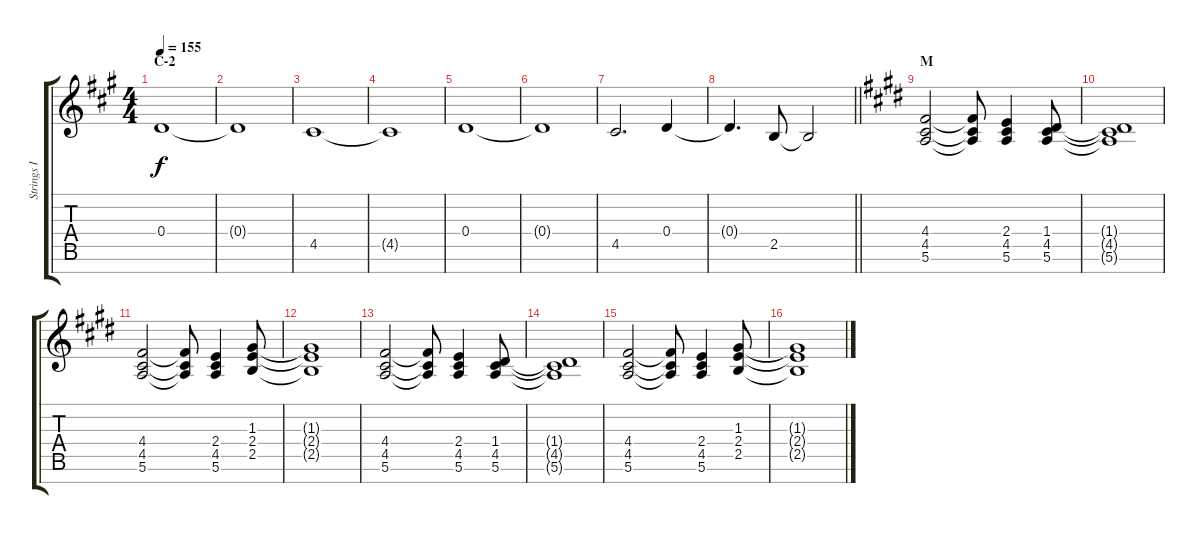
\track ("Strings I" "Strings I") {instrument stringensemble1}
\staff {score tabs}
\tuning (E5 B4 G4 D4 A3 E3 B2) {hide}
\ts (4 4)
\section ("" "C-2")
\tempo 155
\clef g2
\ks a
0.4.1{dy f} |
0.4{t}.1 |
4.5.1 |
4.5{t}.1 |
0.4.1 |
0.4{t}.1 |
4.5.2{d} 0.4.4 |
\barLineRight lightlight
0.4{t}.4{d} 2.5.8 2.5{t}.2 |
\section ("" "M")
\ks e
(4.4 4.5 5.6).2 (4.4{t} 4.5{t} 5.6{t}).8 (2.4 4.5 5.6).4 (1.4 4.5 5.6).8 |
(1.4{t} 4.5{t} 5.6{t}).1 |
(4.4 4.5 5.6).2 (4.4{t} 4.5{t} 5.6{t}).8 (2.4 4.5 5.6).4 (1.3 2.4 2.5).8 |
(1.3{t} 2.4{t} 2.5{t}).1 |
(4.4 4.5 5.6).2 (4.4{t} 4.5{t} 5.6{t}).8 (2.4 4.5 5.6).4 (1.4 4.5 5.6).8 |
(1.4{t} 4.5{t} 5.6{t}).1 |
(4.4 4.5 5.6).2 (4.4{t} 4.5{t} 5.6{t}).8 (2.4 4.5 5.6).4 (1.3 2.4 2.5).8 |
(1.3{t} 2.4{t} 2.5{t}).1
